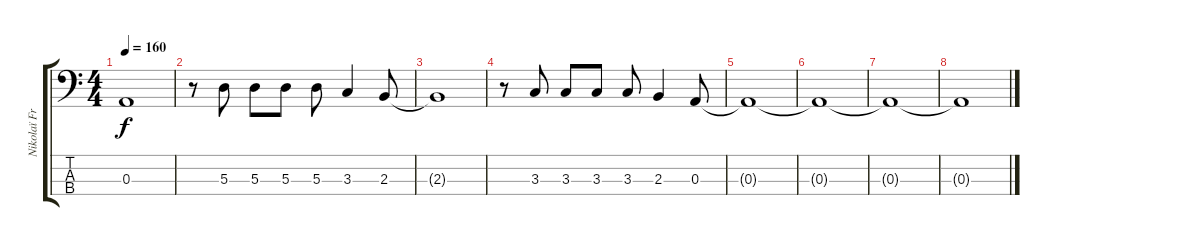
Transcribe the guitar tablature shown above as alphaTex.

\track ("Nikolaï Fraiture" "Nikolaï Fr") {instrument electricbassfinger}
\staff {score tabs}
\tuning (G2 D2 A1 E1) {hide}
\ts (4 4)
\tempo 160
\clef f4
\ks c
0.3{t}.1{dy f} |
r.8 5.3.8 5.3.8 5.3.8 5.3.8 3.3.4 2.3.8 |
2.3{t}.1 |
r.8 3.3.8 3.3.8 3.3.8 3.3.8 2.3.4 0.3.8 |
0.3{t}.1 |
0.3{t}.1 |
0.3{t}.1 |
0.3{t}.1
